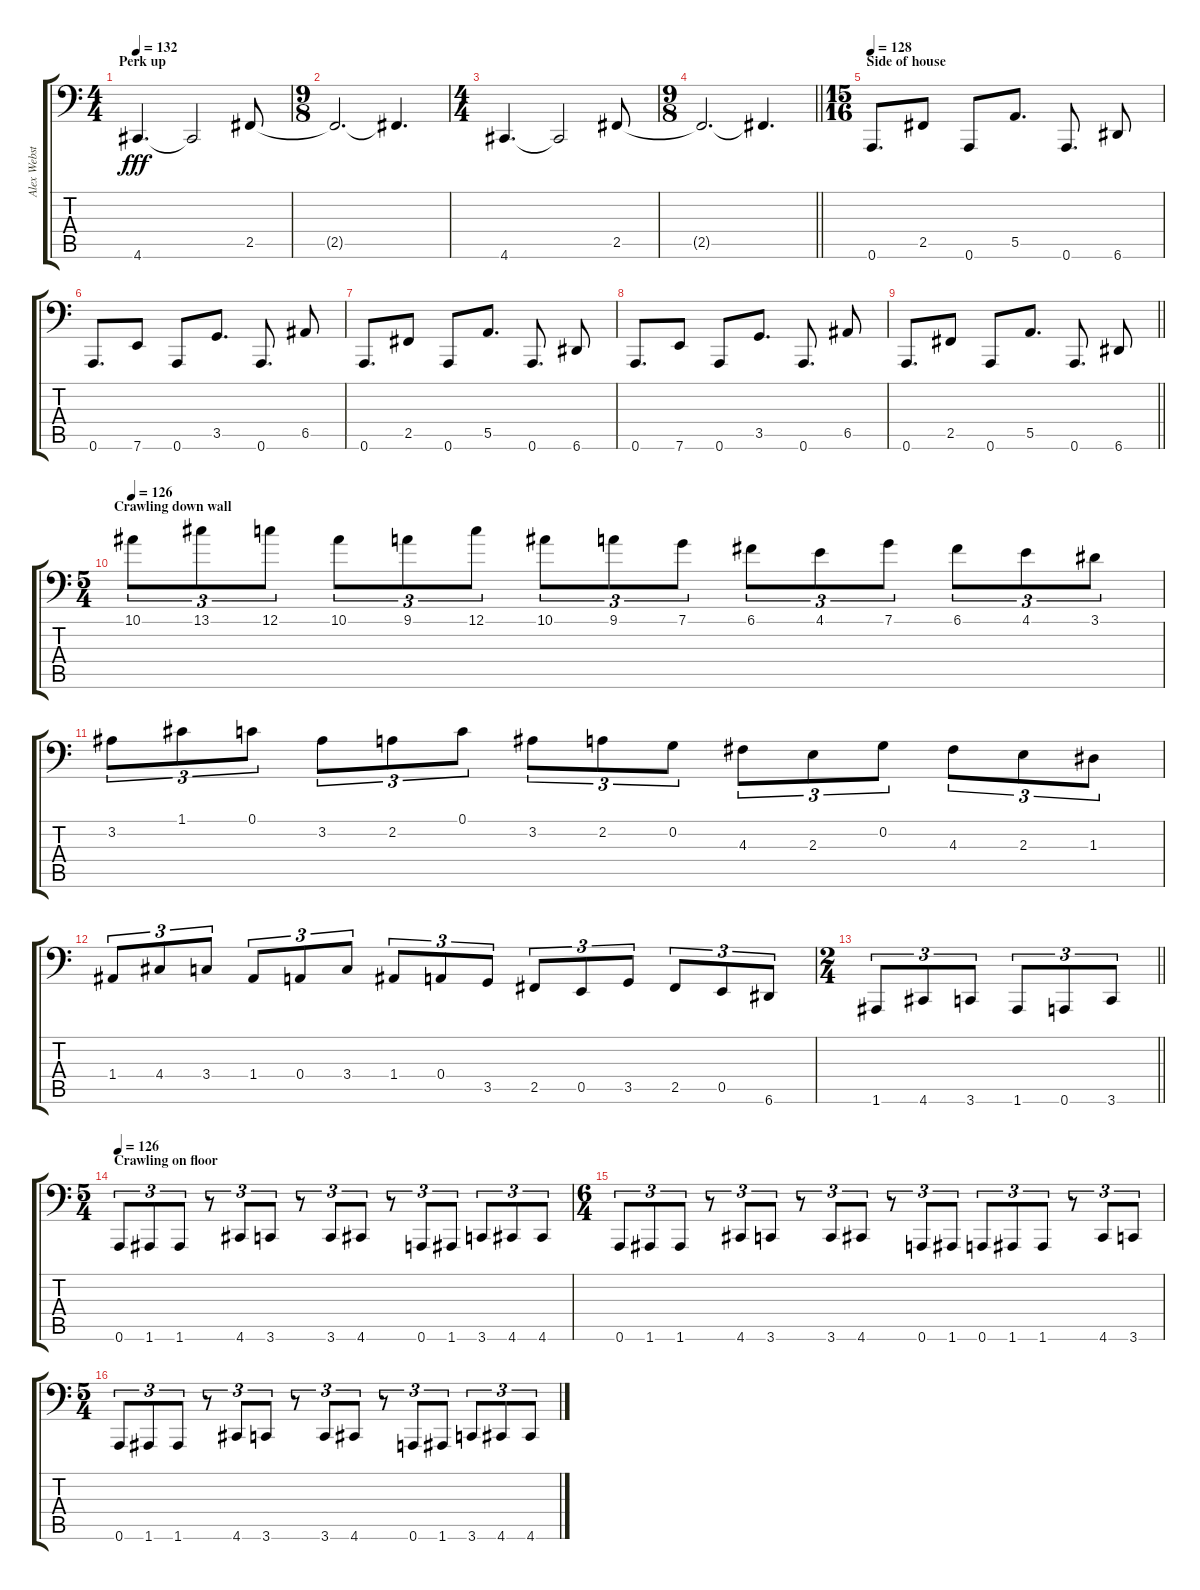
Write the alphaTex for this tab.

\track ("Alex Webster" "Alex Webst") {instrument fretlessbass}
\staff {score tabs}
\tuning (C3 G2 D2 A1 E1 A0) {hide}
\ts (4 4)
\section ("" "Perk up")
\tempo 132
\clef f4
\ks c
4.6.4{d dy fff} 4.6{t}.2 2.5.8 |
\ts (9 8)
2.5{t}.2{d} 2.5{t}.4{d} |
\ts (4 4)
4.6.4{d} 4.6{t}.2 2.5.8 |
\ts (9 8)
\barLineRight lightlight
2.5{t}.2{d} 2.5{t}.4{d} |
\ts (15 16)
\section ("" "Side of house")
\tempo 128
0.6.8{d instrument electricbassfinger} 2.5.8 0.6.8 5.5.8{d} 0.6.8{d} 6.6.8 |
0.6.8{d} 7.6.8 0.6.8 3.5.8{d} 0.6.8{d} 6.5.8 |
0.6.8{d} 2.5.8 0.6.8 5.5.8{d} 0.6.8{d} 6.6.8 |
0.6.8{d} 7.6.8 0.6.8 3.5.8{d} 0.6.8{d} 6.5.8 |
\barLineRight lightlight
0.6.8{d} 2.5.8 0.6.8 5.5.8{d} 0.6.8{d} 6.6.8 |
\ts (5 4)
\section ("" "Crawling down wall")
\tempo 126
10.1.8{tu (3 2)} 13.1.8{tu (3 2)} 12.1.8{tu (3 2)} 10.1.8{tu (3 2)} 9.1.8{tu (3 2)} 12.1.8{tu (3 2)} 10.1.8{tu (3 2)} 9.1.8{tu (3 2)} 7.1.8{tu (3 2)} 6.1.8{tu (3 2)} 4.1.8{tu (3 2)} 7.1.8{tu (3 2)} 6.1.8{tu (3 2)} 4.1.8{tu (3 2)} 3.1.8{tu (3 2)} |
3.2.8{tu (3 2)} 1.1.8{tu (3 2)} 0.1.8{tu (3 2)} 3.2.8{tu (3 2)} 2.2.8{tu (3 2)} 0.1.8{tu (3 2)} 3.2.8{tu (3 2)} 2.2.8{tu (3 2)} 0.2.8{tu (3 2)} 4.3.8{tu (3 2)} 2.3.8{tu (3 2)} 0.2.8{tu (3 2)} 4.3.8{tu (3 2)} 2.3.8{tu (3 2)} 1.3.8{tu (3 2)} |
1.4.8{tu (3 2)} 4.4.8{tu (3 2)} 3.4.8{tu (3 2)} 1.4.8{tu (3 2)} 0.4.8{tu (3 2)} 3.4.8{tu (3 2)} 1.4.8{tu (3 2)} 0.4.8{tu (3 2)} 3.5.8{tu (3 2)} 2.5.8{tu (3 2)} 0.5.8{tu (3 2)} 3.5.8{tu (3 2)} 2.5.8{tu (3 2)} 0.5.8{tu (3 2)} 6.6.8{tu (3 2)} |
\ts (2 4)
\barLineRight lightlight
1.6.8{tu (3 2)} 4.6.8{tu (3 2)} 3.6.8{tu (3 2)} 1.6.8{tu (3 2)} 0.6.8{tu (3 2)} 3.6.8{tu (3 2)} |
\ts (5 4)
\section ("" "Crawling on floor")
\tempo 126
0.6.8{tu (3 2)} 1.6.8{tu (3 2)} 1.6.8{tu (3 2)} r.8{tu (3 2)} 4.6.8{tu (3 2)} 3.6.8{tu (3 2)} r.8{tu (3 2)} 3.6.8{tu (3 2)} 4.6.8{tu (3 2)} r.8{tu (3 2)} 0.6.8{tu (3 2)} 1.6.8{tu (3 2)} 3.6.8{tu (3 2)} 4.6.8{tu (3 2)} 4.6.8{tu (3 2)} |
\ts (6 4)
0.6.8{tu (3 2)} 1.6.8{tu (3 2)} 1.6.8{tu (3 2)} r.8{tu (3 2)} 4.6.8{tu (3 2)} 3.6.8{tu (3 2)} r.8{tu (3 2)} 3.6.8{tu (3 2)} 4.6.8{tu (3 2)} r.8{tu (3 2)} 0.6.8{tu (3 2)} 1.6.8{tu (3 2)} 0.6.8{tu (3 2)} 1.6.8{tu (3 2)} 1.6.8{tu (3 2)} r.8{tu (3 2)} 4.6.8{tu (3 2)} 3.6.8{tu (3 2)} |
\ts (5 4)
0.6.8{tu (3 2)} 1.6.8{tu (3 2)} 1.6.8{tu (3 2)} r.8{tu (3 2)} 4.6.8{tu (3 2)} 3.6.8{tu (3 2)} r.8{tu (3 2)} 3.6.8{tu (3 2)} 4.6.8{tu (3 2)} r.8{tu (3 2)} 0.6.8{tu (3 2)} 1.6.8{tu (3 2)} 3.6.8{tu (3 2)} 4.6.8{tu (3 2)} 4.6.8{tu (3 2)}
